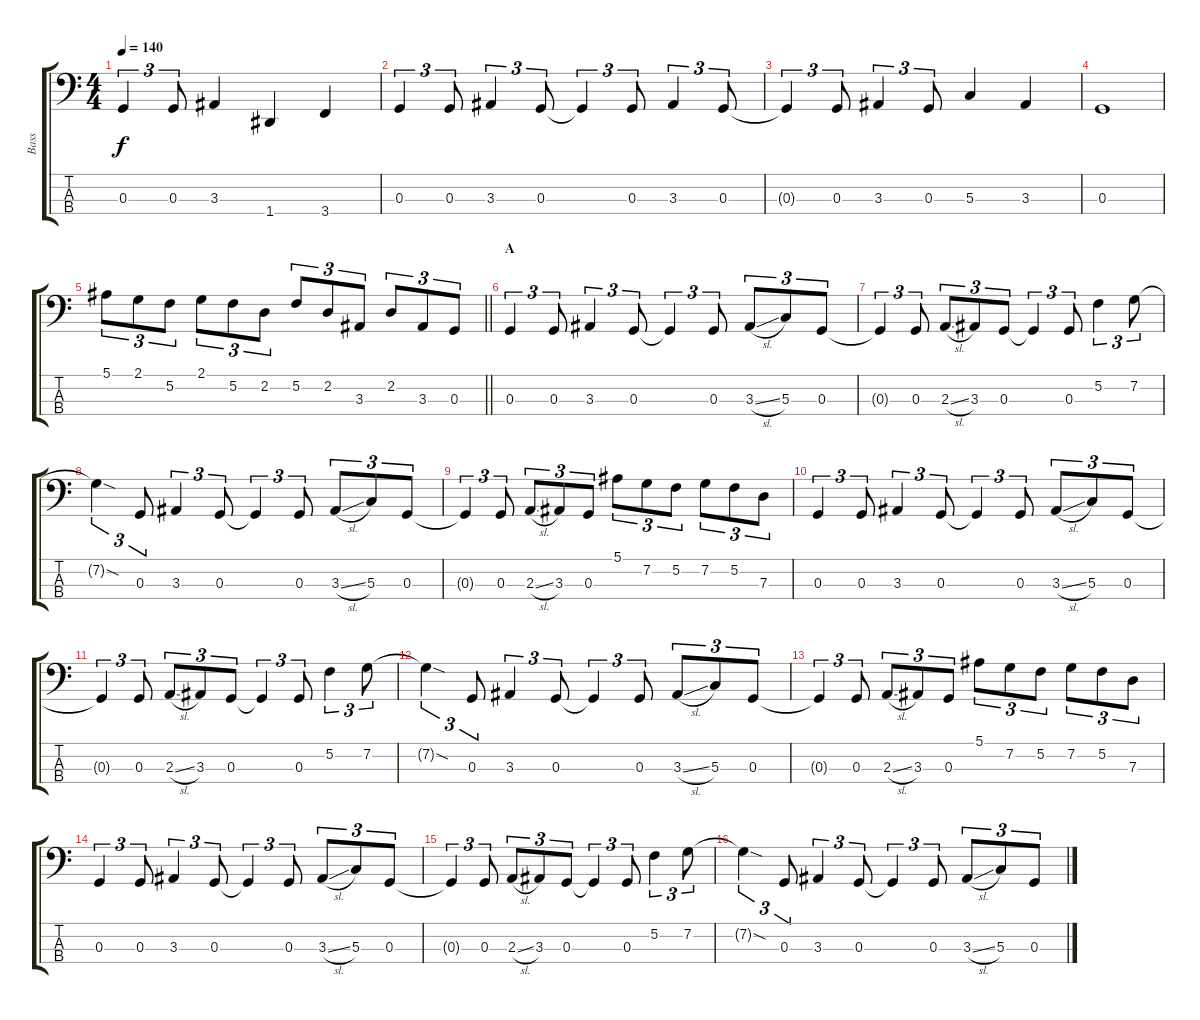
\track ("Bass" "Bass") {instrument electricbassfinger}
\staff {score tabs}
\tuning (F2 C2 G1 D1) {hide}
\ts (4 4)
\tempo 140
\clef f4
\ks c
0.3{t}.4{tu (3 2) dy f} 0.3.8{tu (3 2)} 3.3.4 1.4.4 3.4.4 |
0.3.4{tu (3 2)} 0.3.8{tu (3 2)} 3.3.4{tu (3 2)} 0.3.8{tu (3 2)} 0.3{t}.4{tu (3 2)} 0.3.8{tu (3 2)} 3.3.4{tu (3 2)} 0.3.8{tu (3 2)} |
0.3{t}.4{tu (3 2)} 0.3.8{tu (3 2)} 3.3.4{tu (3 2)} 0.3.8{tu (3 2)} 5.3.4 3.3.4 |
0.3.1 |
\barLineRight lightlight
5.1.8{tu (3 2)} 2.1.8{tu (3 2)} 5.2.8{tu (3 2)} 2.1.8{tu (3 2)} 5.2.8{tu (3 2)} 2.2.8{tu (3 2)} 5.2.8{tu (3 2)} 2.2.8{tu (3 2)} 3.3.8{tu (3 2)} 2.2.8{tu (3 2)} 3.3.8{tu (3 2)} 0.3.8{tu (3 2)} |
\section ("" "A")
0.3.4{tu (3 2)} 0.3.8{tu (3 2)} 3.3.4{tu (3 2)} 0.3.8{tu (3 2)} 0.3{t}.4{tu (3 2)} 0.3.8{tu (3 2)} 3.3{sl}.8{tu (3 2)} 5.3.8{tu (3 2)} 0.3.8{tu (3 2)} |
0.3{t}.4{tu (3 2)} 0.3.8{tu (3 2)} 2.3{sl}.8{tu (3 2)} 3.3.8{tu (3 2)} 0.3.8{tu (3 2)} 0.3{t}.4{tu (3 2)} 0.3.8{tu (3 2)} 5.2.4{tu (3 2)} 7.2.8{tu (3 2)} |
7.2{sod t}.4{tu (3 2)} 0.3.8{tu (3 2)} 3.3.4{tu (3 2)} 0.3.8{tu (3 2)} 0.3{t}.4{tu (3 2)} 0.3.8{tu (3 2)} 3.3{sl}.8{tu (3 2)} 5.3.8{tu (3 2)} 0.3.8{tu (3 2)} |
0.3{t}.4{tu (3 2)} 0.3.8{tu (3 2)} 2.3{sl}.8{tu (3 2)} 3.3.8{tu (3 2)} 0.3.8{tu (3 2)} 5.1.8{tu (3 2)} 7.2.8{tu (3 2)} 5.2.8{tu (3 2)} 7.2.8{tu (3 2)} 5.2.8{tu (3 2)} 7.3.8{tu (3 2)} |
0.3.4{tu (3 2)} 0.3.8{tu (3 2)} 3.3.4{tu (3 2)} 0.3.8{tu (3 2)} 0.3{t}.4{tu (3 2)} 0.3.8{tu (3 2)} 3.3{sl}.8{tu (3 2)} 5.3.8{tu (3 2)} 0.3.8{tu (3 2)} |
0.3{t}.4{tu (3 2)} 0.3.8{tu (3 2)} 2.3{sl}.8{tu (3 2)} 3.3.8{tu (3 2)} 0.3.8{tu (3 2)} 0.3{t}.4{tu (3 2)} 0.3.8{tu (3 2)} 5.2.4{tu (3 2)} 7.2.8{tu (3 2)} |
7.2{sod t}.4{tu (3 2)} 0.3.8{tu (3 2)} 3.3.4{tu (3 2)} 0.3.8{tu (3 2)} 0.3{t}.4{tu (3 2)} 0.3.8{tu (3 2)} 3.3{sl}.8{tu (3 2)} 5.3.8{tu (3 2)} 0.3.8{tu (3 2)} |
0.3{t}.4{tu (3 2)} 0.3.8{tu (3 2)} 2.3{sl}.8{tu (3 2)} 3.3.8{tu (3 2)} 0.3.8{tu (3 2)} 5.1.8{tu (3 2)} 7.2.8{tu (3 2)} 5.2.8{tu (3 2)} 7.2.8{tu (3 2)} 5.2.8{tu (3 2)} 7.3.8{tu (3 2)} |
0.3.4{tu (3 2)} 0.3.8{tu (3 2)} 3.3.4{tu (3 2)} 0.3.8{tu (3 2)} 0.3{t}.4{tu (3 2)} 0.3.8{tu (3 2)} 3.3{sl}.8{tu (3 2)} 5.3.8{tu (3 2)} 0.3.8{tu (3 2)} |
0.3{t}.4{tu (3 2)} 0.3.8{tu (3 2)} 2.3{sl}.8{tu (3 2)} 3.3.8{tu (3 2)} 0.3.8{tu (3 2)} 0.3{t}.4{tu (3 2)} 0.3.8{tu (3 2)} 5.2.4{tu (3 2)} 7.2.8{tu (3 2)} |
7.2{sod t}.4{tu (3 2)} 0.3.8{tu (3 2)} 3.3.4{tu (3 2)} 0.3.8{tu (3 2)} 0.3{t}.4{tu (3 2)} 0.3.8{tu (3 2)} 3.3{sl}.8{tu (3 2)} 5.3.8{tu (3 2)} 0.3.8{tu (3 2)}
